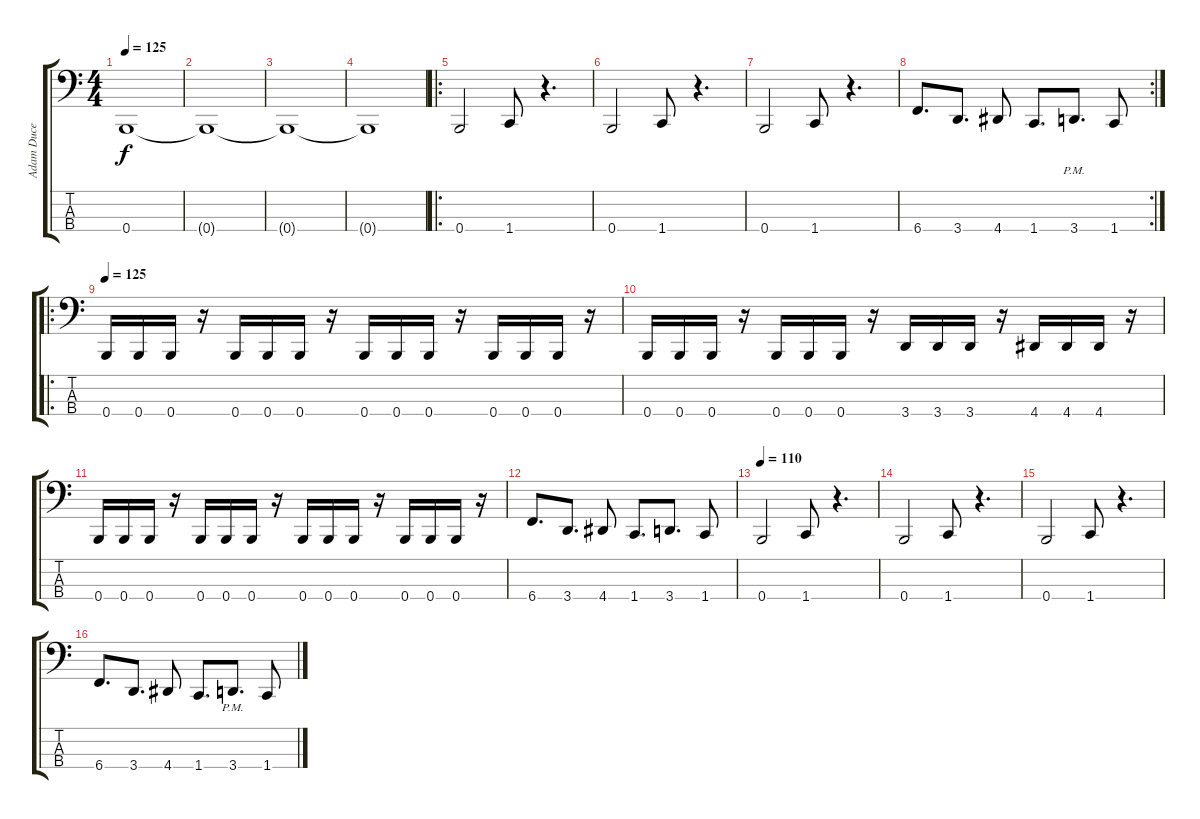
\track ("Adam Duce" "Adam Duce") {instrument electricbassfinger}
\staff {score tabs}
\tuning (E2 B1 Gb1 B0) {hide}
\ts (4 4)
\tempo 125
\clef f4
\ks c
0.4.1{dy f} |
0.4{t}.1 |
0.4{t}.1 |
0.4{t}.1 |
\ro
0.4.2 1.4.8 r.4{d} |
0.4.2 1.4.8 r.4{d} |
0.4.2 1.4.8 r.4{d} |
\rc 2
6.4.8{d} 3.4.8{d} 4.4.8 1.4.8{d} 3.4{pm}.8{d} 1.4.8 |
\ro
\tempo 125
0.4.16 0.4.16 0.4.16 r.16 0.4.16 0.4.16 0.4.16 r.16 0.4.16 0.4.16 0.4.16 r.16 0.4.16 0.4.16 0.4.16 r.16 |
0.4.16 0.4.16 0.4.16 r.16 0.4.16 0.4.16 0.4.16 r.16 3.4.16 3.4.16 3.4.16 r.16 4.4.16 4.4.16 4.4.16 r.16 |
0.4.16 0.4.16 0.4.16 r.16 0.4.16 0.4.16 0.4.16 r.16 0.4.16 0.4.16 0.4.16 r.16 0.4.16 0.4.16 0.4.16 r.16 |
6.4.8{d} 3.4.8{d} 4.4.8 1.4.8{d} 3.4.8{d} 1.4.8 |
\tempo 110
0.4.2 1.4.8 r.4{d} |
0.4.2 1.4.8 r.4{d} |
0.4.2 1.4.8 r.4{d} |
6.4.8{d} 3.4.8{d} 4.4.8 1.4.8{d} 3.4{pm}.8{d} 1.4.8
